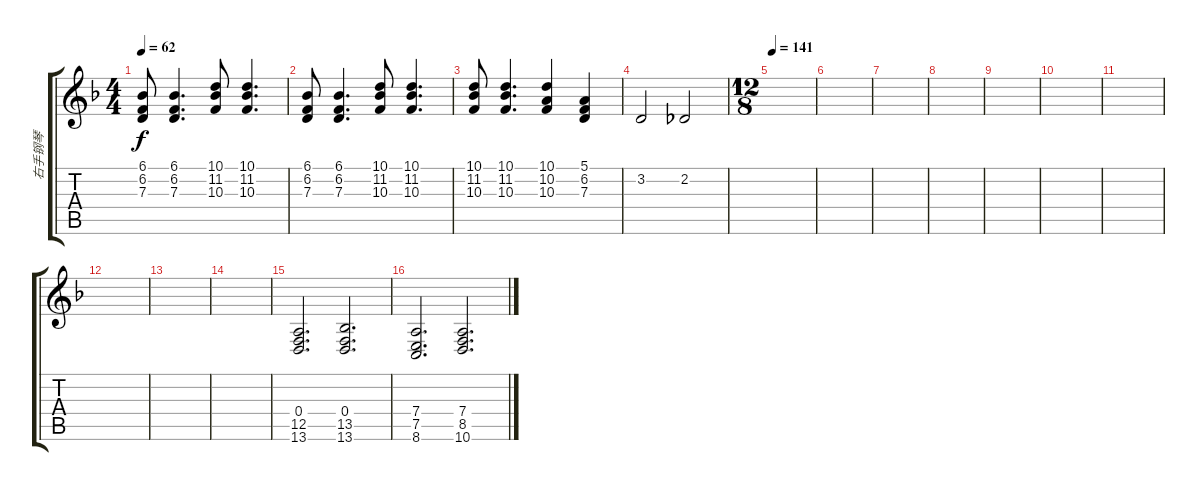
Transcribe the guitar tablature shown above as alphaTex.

\track ("右手钢琴" "右手钢琴") {instrument acousticgrandpiano}
\staff {score tabs}
\tuning (E4 B3 G3 D3 A2 E2) {hide}
\ts (4 4)
\tempo 62
\clef g2
\ks f
(6.1 6.2 7.3).8{dy f} (6.1 6.2 7.3).4{d} (10.1 11.2 10.3).8 (10.1 11.2 10.3).4{d} |
(6.1 6.2 7.3).8 (6.1 6.2 7.3).4{d} (10.1 11.2 10.3).8 (10.1 11.2 10.3).4{d} |
(10.1 11.2 10.3).8 (10.1 11.2 10.3).4{d} (10.1 10.2 10.3).4 (5.1 6.2 7.3).4 |
3.2.2 2.2.2 |
\ts (12 8)
\tempo 142
\tempo 141
|
|
|
|
|
|
|
|
|
|
(0.4 12.5 13.6).2{d} (0.4 13.5 13.6).2{d} |
(7.4 7.5 8.6).2{d} (7.4 8.5 10.6).2{d}
